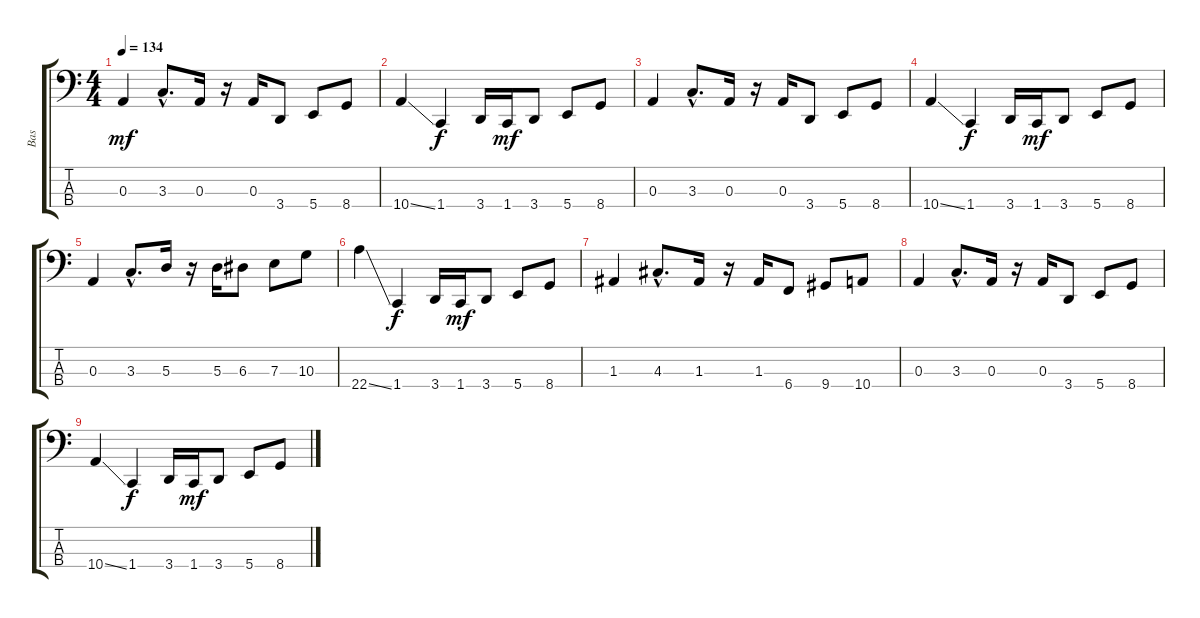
\track ("Bas" "Bas") {instrument electricbassfinger}
\staff {score tabs}
\tuning (G2 D2 A1 B0) {hide}
\ts (4 4)
\tempo 134
\clef f4
\ks c
0.3.4{dy mf} 3.3{hac}.8{d} 0.3.16 r.16 0.3.16 3.4.8 5.4.8 8.4.8 |
10.4{ss}.4 1.4.4{dy f} 3.4.16 1.4.16{dy mf} 3.4.8 5.4.8 8.4.8 |
0.3.4 3.3{hac}.8{d} 0.3.16 r.16 0.3.16 3.4.8 5.4.8 8.4.8 |
10.4{ss}.4 1.4.4{dy f} 3.4.16 1.4.16{dy mf} 3.4.8 5.4.8 8.4.8 |
0.3.4 3.3{hac}.8{d} 5.3.16 r.16 5.3.16 6.3.8 7.3.8 10.3.8 |
22.4{ss}.4 1.4.4{dy f} 3.4.16 1.4.16{dy mf} 3.4.8 5.4.8 8.4.8 |
1.3.4{volume 10} 4.3{hac}.8{d} 1.3.16 r.16 1.3.16 6.4.8 9.4.8 10.4.8 |
0.3.4{volume 5} 3.3{hac}.8{d} 0.3.16 r.16 0.3.16 3.4.8 5.4.8 8.4.8 |
10.4{ss}.4{volume 0} 1.4.4{dy f} 3.4.16 1.4.16{dy mf} 3.4.8 5.4.8 8.4.8
